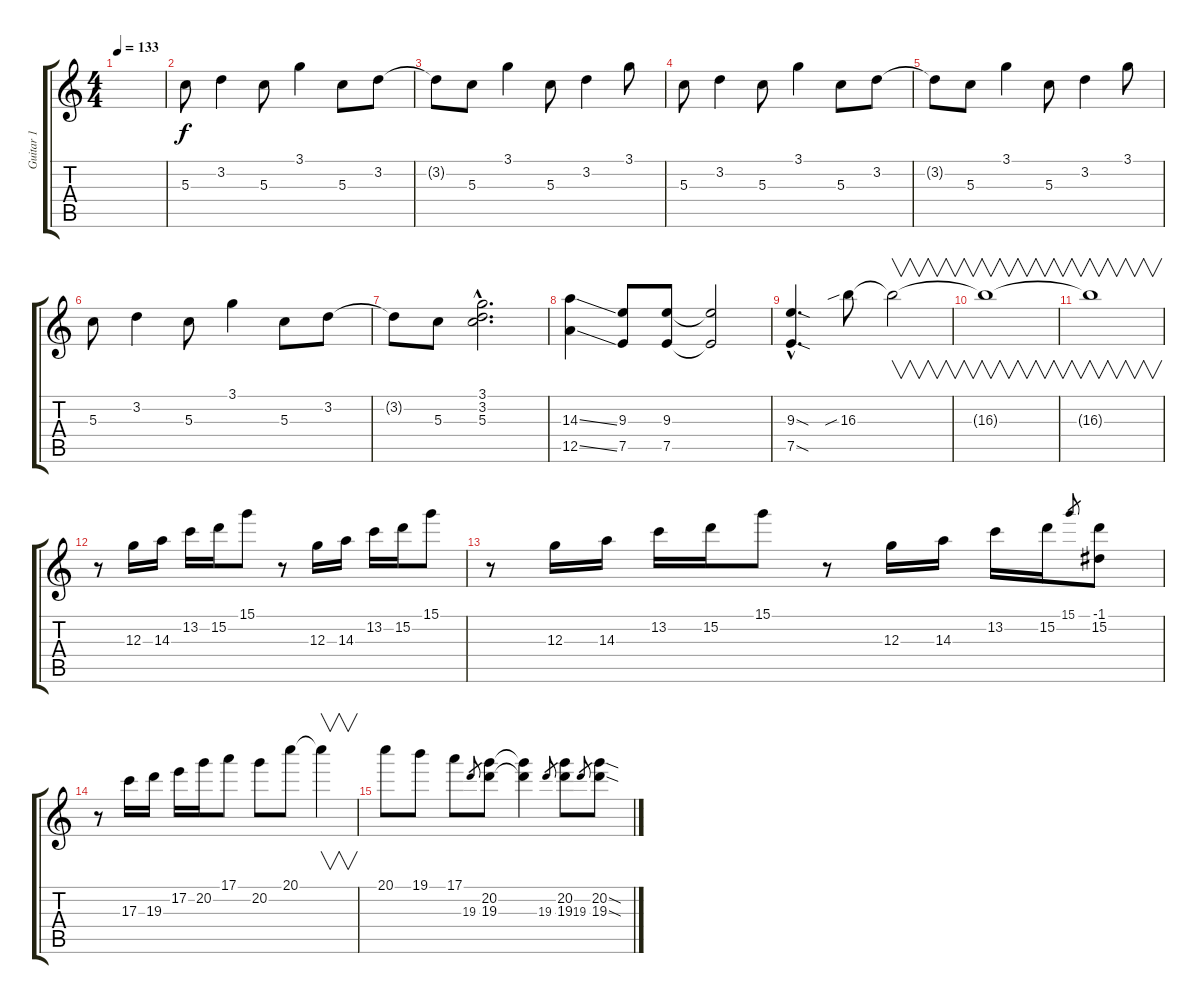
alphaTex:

\track ("Guitar 1" "Guitar 1") {instrument distortionguitar}
\staff {score tabs}
\tuning (E4 B3 G3 D3 A2 E2) {hide}
\ts (4 4)
\tempo 133
\clef g2
\ks c
|
5.3.8 3.2.4 5.3.8 3.1.4 5.3.8 3.2.8 |
3.2{t}.8 5.3.8 3.1.4 5.3.8 3.2.4 3.1.8 |
5.3.8 3.2.4 5.3.8 3.1.4 5.3.8 3.2.8 |
3.2{t}.8 5.3.8 3.1.4 5.3.8 3.2.4 3.1.8 |
5.3.8 3.2.4 5.3.8 3.1.4 5.3.8 3.2.8 |
3.2{t}.8 5.3.8 (3.1{hac} 3.2{hac} 5.3{hac}).2{d} |
(14.3{ss} 12.5{ss}).4 (9.3 7.5).8 (9.3 7.5).8 (9.3{t} 7.5{t}).2 |
(9.3{sod hac} 7.5{sod hac}).4{d} 16.3{sib}.8 16.3{t}.2{v} |
16.3{t}.1{v} |
16.3{t}.1{v} |
r.8 12.3.16 14.3.16 13.2.16 15.2.16 15.1.8 r.8 12.3.16 14.3.16 13.2.16 15.2.16 15.1.8 |
r.8 12.3.16 14.3.16 13.2.16 15.2.16 15.1.8 r.8 12.3.16 14.3.16 13.2.16 15.2.16 15.1.8{gr} (-1.1 15.2).8 |
r.8 17.3.16 19.3.16 17.2.16 20.2.16 17.1.8 20.2.8 20.1.8 20.1{t}.4{v} |
20.1.8 19.1.8 17.1.8 19.3.8{gr} (20.2 19.3).8 (20.2{t} 19.3{t}).4 19.3.8{gr} (20.2 19.3).8 19.3.8{gr} (20.2{sod} 19.3{sod}).8
